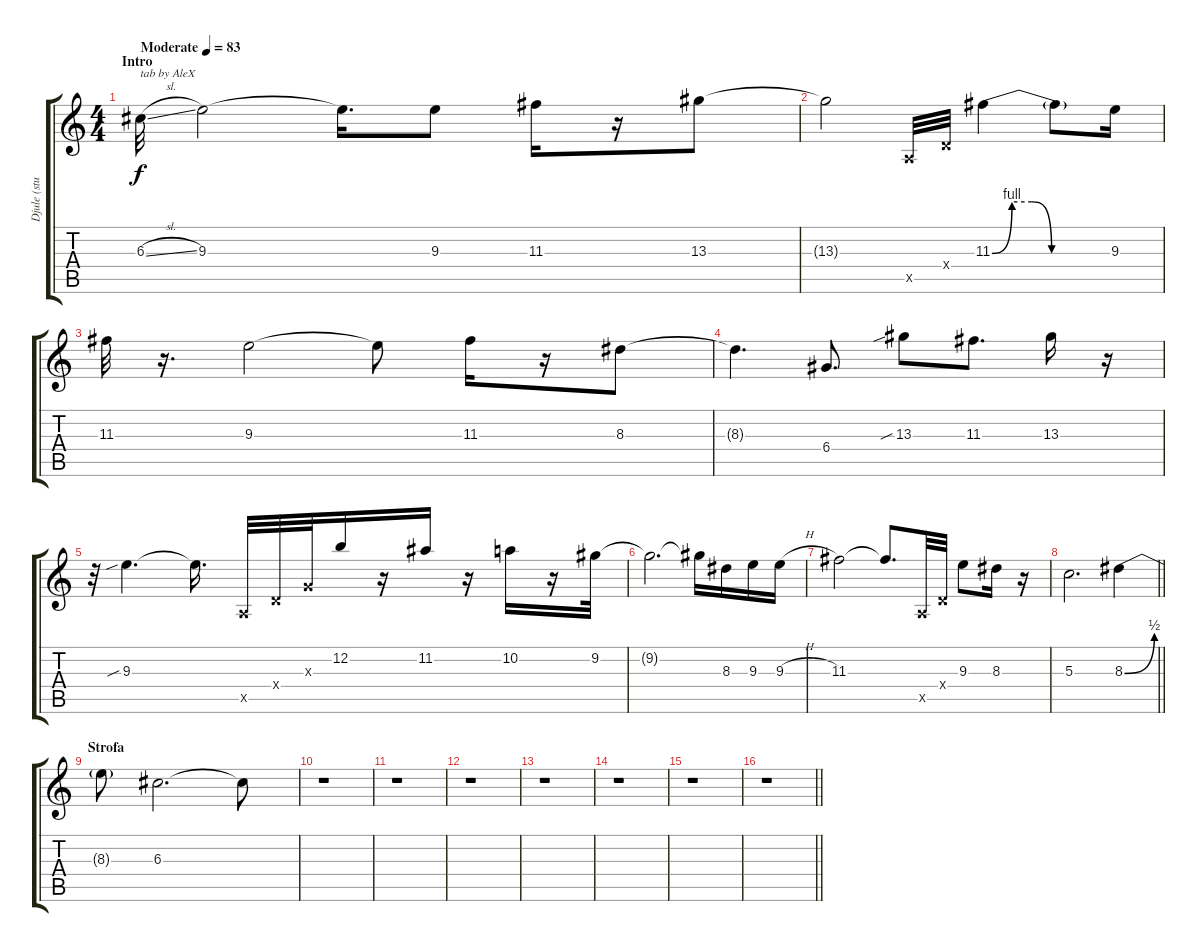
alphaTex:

\track ("Djule (studio)" "Djule (stu") {instrument acousticguitarsteel}
\staff {score tabs}
\tuning (E4 B3 G3 D3 A2 E2) {hide}
\ts (4 4)
\section ("" "Intro")
\tempo (83 "Moderate")
\clef g2
\ks c
6.3{sl}.32{txt "tab by AleX" dy f instrument acousticguitarsteel} 9.3.2 9.3{t}.16{d} 9.3.8 11.3.16 r.16 13.3.8 |
13.3{t}.2 0.5{x}.32 0.4{x}.32 11.3{be (custom 0 0 10 4 20 4 30 0 60 0)}.4 11.3{t}.8 9.3.16 |
11.3.32 r.16{d} 9.3.2 9.3{t}.8 11.3.16 r.16 8.3.8 |
8.3{t}.4{d} 6.4.8{d} 13.3{sib}.8 11.3.8{d} 13.3.16 r.16 |
r.32 9.3{sib}.4{d} 9.3{t}.16{d} 0.5{x}.32 0.4{x}.32 0.3{x}.32 12.2.16 r.16 11.2.16 r.16 10.2.16 r.16 9.2.32 |
9.2{t}.2{d} 9.2{t}.16 8.3.16 9.3.16 9.3{h}.16 |
11.3.2 11.3{t}.8{d} 0.5{x}.32 0.4{x}.32 9.3.8 8.3.16 r.16 |
\barLineRight lightlight
5.3.2{d} 8.3{be (bend 0 0 60 2)}.4 |
\section ("" "Strofa")
8.3{t}.8 6.3.2{d} 6.3{t}.8 |
r.1 |
r.1 |
r.1 |
r.1 |
r.1 |
r.1 |
\barLineRight lightlight
r.1
